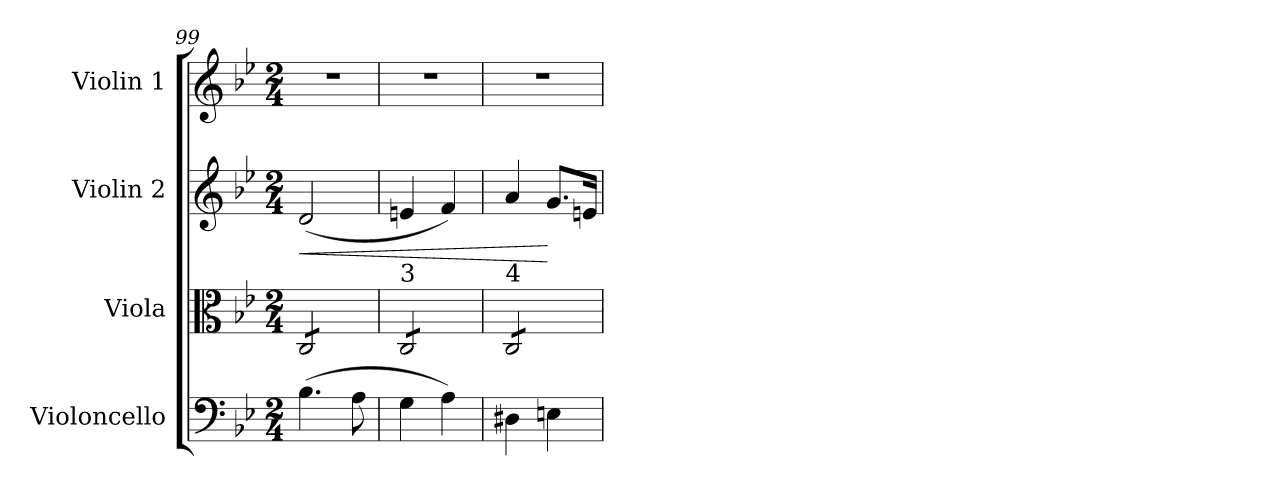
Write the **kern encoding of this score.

**kern	**kern	**kern	**dynam	**kern
*part4	*part3	*part2	*part2	*part1
*staff4	*staff3	*staff2	*staff2	*staff1
*I"Violoncello	*I"Viola	*I"Violin 2	*	*I"Violin 1
*I'Vc	*I'Vla	*I'Vln	*	*I'Vln
!!LO:LB:g=z
*clefF4	*clefC3	*clefG2	*	*clefG2
*k[b-e-]	*k[b-e-]	*k[b-e-]	*	*k[b-e-]
*M2/4	*M2/4	*M2/4	*	*M2/4
=99	=99	=99	=99	=99
!	!LO:TX:a:t=2	!	!	!
!	!	!	!LO:HP:b	!
*	*tremolo	*	*	*
(4.B-\	8C/L	(2d/	<	2r
.	8C/	.	.	.
.	8C/	.	.	.
8A\	8C/J	.	.	.
=100	=100	=100	=100	=100
!	!LO:TX:a:t=3	!	!	!
4G\	8C/L	4en/	.	2r
.	8C/	.	.	.
4A\)	8C/	4f/)	.	.
.	8C/J	.	.	.
=101	=101	=101	=101	=101
!	!LO:TX:a:t=4	!	!	!
4D#X\	8C/L	4a/	.	2r
.	8C/	.	.	.
4En\	8C/	8.g/L	[	.
.	8C/J	.	.	.
*	*Xtremolo	*	*	*
.	.	16en/Jk	.	.
=	=	=	=	=
*-	*-	*-	*-	*-
